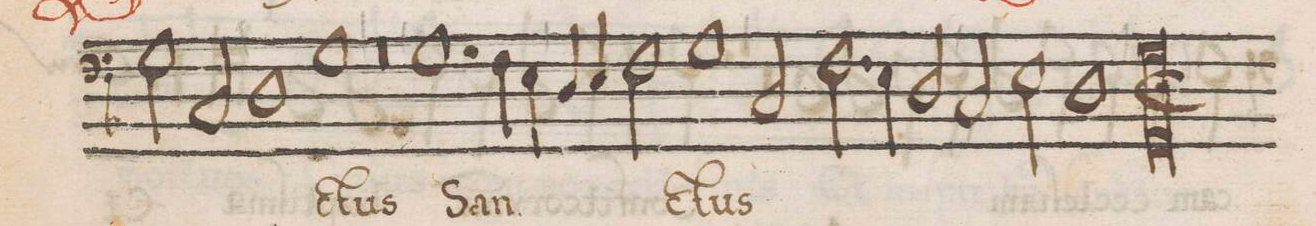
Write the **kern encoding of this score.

**kern	**text
*I"BASSVS	*
*clefF5	*
*k[b-]	*
*met(C|)	*
*M2/1	*
2G\	.
2C/	.
=11-	=11-
1D	.
1G	-ctus
=12-	=12-
0r	.
=13-	=13-
1.G	San-
4F\	.
4E\	.
=14-	=14-
4D/	.
4E/	.
2F\	.
1G	-ctus
=15-	=15-
2C/	.
2.F\	.
4E\	.
2D/	.
=16-	=16-
2C/	.
2E\	.
1D	.
=17-	=17-
0G 0GGl;	.
=18-	=18-
*-	*-
